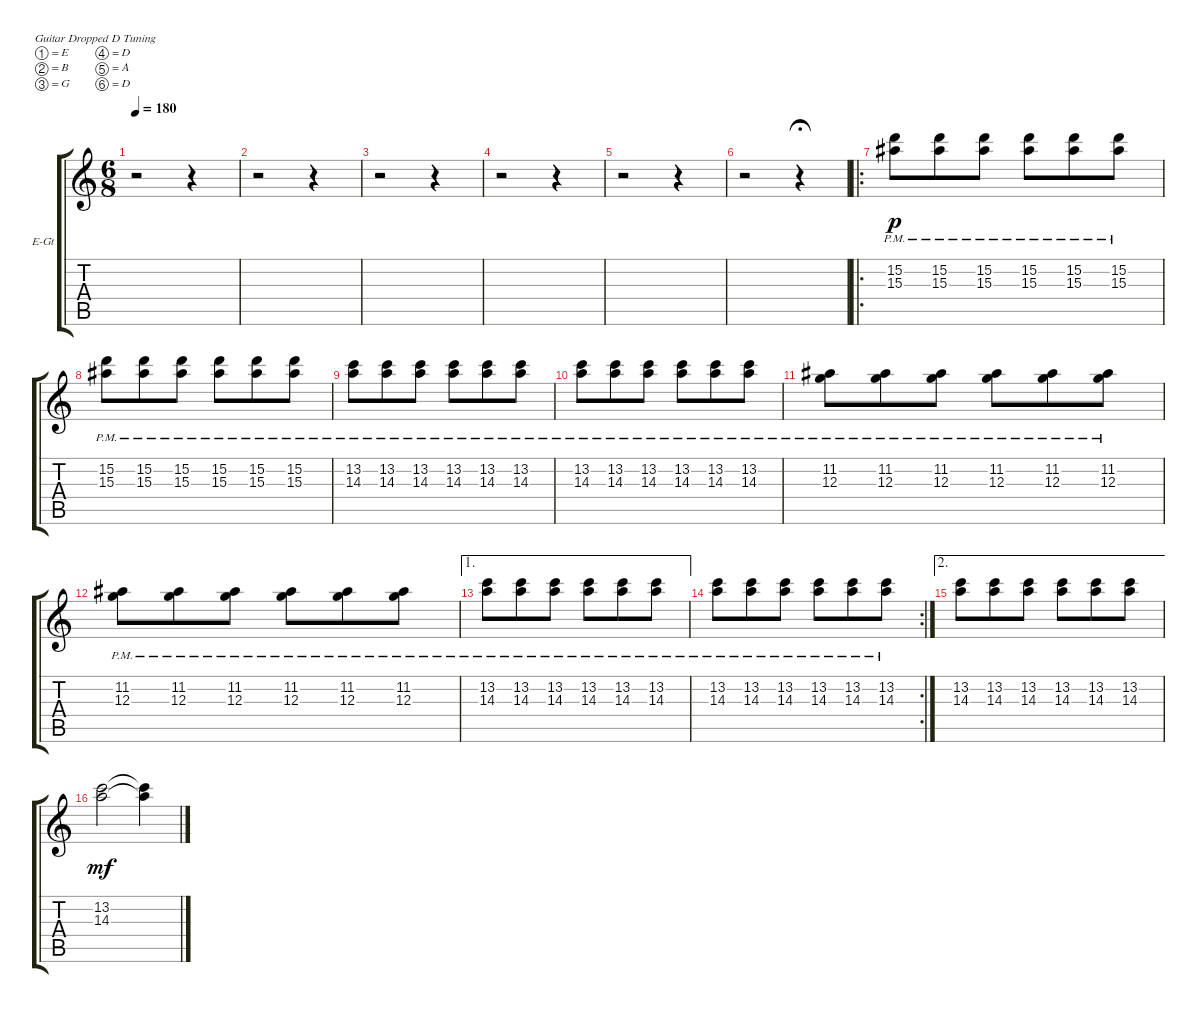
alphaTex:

\defaultSystemsLayout 4
\bracketExtendMode groupsimilarinstruments
\firstSystemTrackNameOrientation horizontal
\otherSystemsTrackNameOrientation horizontal
\track ("Rhythm Guitar" "E-Gt") {instrument distortionguitar}
\staff {score tabs}
\tuning (E4 B3 G3 D3 A2 D2)
\ts (6 8)
\tempo 180
\clef g2
\ks c
r.2{dy f} r.4 |
r.2 r.4 |
r.2 r.4 |
r.2 r.4 |
r.2 r.4 |
r.2 r.4{fermata (medium 1)} |
\ro
(15.2{pm} 15.3{pm}).8{dy p} (15.2{pm} 15.3{pm}).8 (15.2{pm} 15.3{pm}).8 (15.2{pm} 15.3{pm}).8 (15.2{pm} 15.3{pm}).8 (15.2{pm} 15.3{pm}).8 |
(15.2{pm} 15.3{pm}).8 (15.2{pm} 15.3{pm}).8 (15.2{pm} 15.3{pm}).8 (15.2{pm} 15.3{pm}).8 (15.2{pm} 15.3{pm}).8 (15.2{pm} 15.3{pm}).8 |
(13.2{pm} 14.3{pm}).8 (13.2{pm} 14.3{pm}).8 (13.2{pm} 14.3{pm}).8 (13.2{pm} 14.3{pm}).8 (13.2{pm} 14.3{pm}).8 (13.2{pm} 14.3{pm}).8 |
(13.2{pm} 14.3{pm}).8 (13.2{pm} 14.3{pm}).8 (13.2{pm} 14.3{pm}).8 (13.2{pm} 14.3{pm}).8 (13.2{pm} 14.3{pm}).8 (13.2{pm} 14.3{pm}).8 |
(11.2{pm} 12.3{pm}).8 (11.2{pm} 12.3{pm}).8 (11.2{pm} 12.3{pm}).8 (11.2{pm} 12.3{pm}).8 (11.2{pm} 12.3{pm}).8 (11.2{pm} 12.3{pm}).8 |
(11.2{pm} 12.3{pm}).8 (11.2{pm} 12.3{pm}).8 (11.2{pm} 12.3{pm}).8 (11.2{pm} 12.3{pm}).8 (11.2{pm} 12.3{pm}).8 (11.2{pm} 12.3{pm}).8 |
\ae 1
(13.2{pm} 14.3{pm}).8 (13.2{pm} 14.3{pm}).8 (13.2{pm} 14.3{pm}).8 (13.2{pm} 14.3{pm}).8 (13.2{pm} 14.3{pm}).8 (13.2{pm} 14.3{pm}).8 |
\rc 2
(13.2{pm} 14.3{pm}).8 (13.2{pm} 14.3{pm}).8 (13.2{pm} 14.3{pm}).8 (13.2{pm} 14.3{pm}).8 (13.2{pm} 14.3{pm}).8 (13.2{pm} 14.3{pm}).8 |
\ae 2
(13.2 14.3).8 (13.2 14.3).8 (13.2 14.3).8 (13.2 14.3).8 (13.2 14.3).8 (13.2 14.3).8 |
(13.2 14.3).2{dy mf} (14.3{t} 13.2{t}).4
